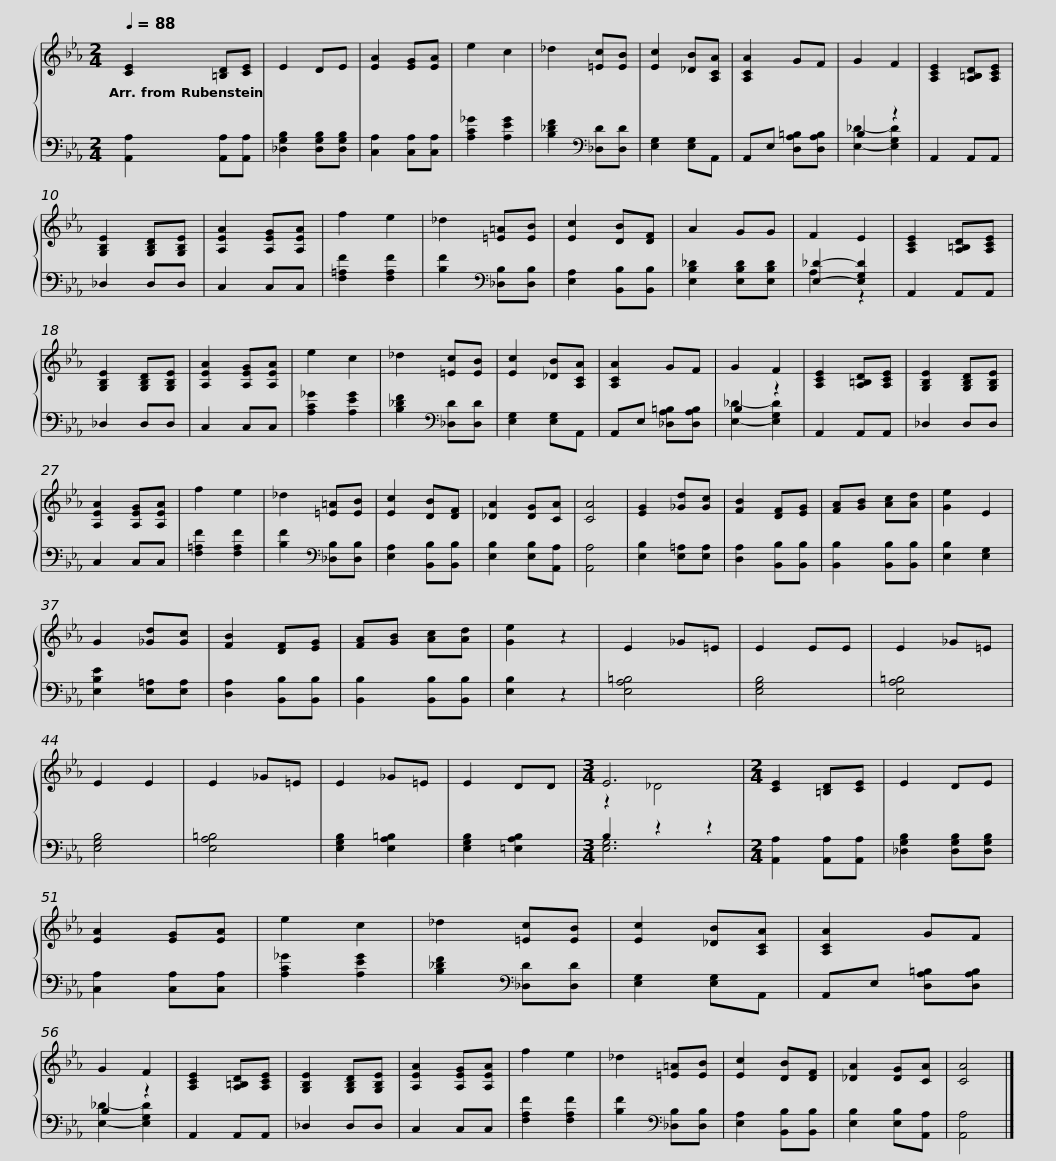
X:1
%%score { ( 1 4 ) | ( 2 3 ) }
L:1/8
Q:1/4=88
M:2/4
I:linebreak $
K:Eb
V:1 treble
V:4 treble
V:2 bass
V:3 bass
V:1
 [CE]2 [=B,D][CE] | E2 DE | [EA]2 [EG][EA] | e2 c2 | _d2 [=Ec][EB] | %5
 [Ec]2 [_DB][A,CA] | [A,CA]2 GF | G2 F2 |$ [A,CE]2 [A,=B,D][A,CE] | [G,B,E]2 [G,B,D][G,B,E] | %10
 [A,EA]2 [A,EG][A,EA] | f2 e2 | _d2 [=E=A][EB] | [Ec]2 [DB][DF] | A2 GG | %15
 F2 E2 | [A,CE]2 [A,=B,D][A,CE] |$ [G,B,E]2 [G,B,D][G,B,E] | [A,EA]2 [A,EG][A,EA] | e2 c2 | %20
 _d2 [=Ec][EB] | [Ec]2 [_DB][A,CA] | [A,CA]2 GF | G2 F2 | [A,CE]2 [A,=B,D][A,CE] | %25
 [G,B,E]2 [G,B,D][G,B,E] |$ [A,EA]2 [A,EG][A,EA] | f2 e2 | _d2 [=E=A][EB] | [Ec]2 [DB][DF] | %30
 [_DA]2 [DG][CA] | [CA]4 | [EG]2 [_Gd][Gc] | [FB]2 [DF][EG] | [FA][GB] [Ac][Ad] | %35
 [Ge]2 E2 | G2 [_Gd][Gc] |$ [FB]2 [DF][EG] | [FA][GB] [Ac][Ad] | [Ge]2 z2 | %40
 E2 _G=E | E2 EE | E2 _G=E | E2 E2 | E2 _G=E | %45
 E2 _G=E | E2 DD |$[M:3/4] E6 |[M:2/4] [CE]2 [=B,D][CE] | E2 DE | %50
 [EA]2 [EG][EA] | e2 c2 | _d2 [=Ec][EB] | [Ec]2 [_DB][A,CA] | [A,CA]2 GF | %55
 G2 F2 |$ [A,CE]2 [A,=B,D][A,CE] | [G,B,E]2 [G,B,D][G,B,E] | [A,EA]2 [A,EG][A,EA] | f2 e2 | %60
 _d2 [=E=A][EB] | [Ec]2 [DB][DF] | [_DA]2 [DG][CA] | [CA]4 |] %64
V:2
 [A,,A,]2 [A,,A,][A,,A,] | [_D,G,B,]2 [D,G,B,][D,G,B,] | [C,A,]2 [C,A,][C,A,] | [A,C_G]2 [A,EG]2 | [B,_DF]2[K:bass] [_D,D][D,D] | %5
 [E,G,]2 [E,G,]A,, | A,,E, [D,A,=B,][D,A,B,] | B,2 z2 |$ A,,2 A,,A,, | _D,2 D,D, | %10
 C,2 C,C, | [F,=A,F]2 [F,A,F]2 | [B,F]2[K:bass] [_D,B,][D,B,] | [E,A,]2 [B,,B,][B,,B,] | [E,B,_D]2 [E,B,D][E,B,D] | %15
 [E,_D]2- [E,G,D]2 | A,,2 A,,A,, |$ _D,2 D,D, | C,2 C,C, | [A,C_G]2 [A,EG]2 | %20
 [B,_DF]2[K:bass] [_D,D][D,D] | [E,G,]2 [E,G,]A,, | A,,E, [_D,A,=B,][D,A,B,] | B,2 z2 | A,,2 A,,A,, | %25
 _D,2 D,D, |$ C,2 C,C, | [F,=A,F]2 [F,A,F]2 | [B,F]2[K:bass] [_D,B,][D,B,] | [E,A,]2 [B,,B,][B,,B,] | %30
 [E,B,]2 [E,B,][A,,A,] | [A,,A,]4 | [E,B,]2 [E,=A,][E,A,] | [D,A,]2 [B,,B,][B,,B,] | [B,,B,]2 [B,,B,][B,,B,] | %35
 [E,B,]2 [E,G,]2 | [E,B,E]2 [E,=A,][E,A,] |$ [D,A,]2 [B,,B,][B,,B,] | [B,,B,]2 [B,,B,][B,,B,] | [E,B,]2 z2 | %40
 [E,A,=B,]4 | [E,G,B,]4 | [E,A,=B,]4 | [E,G,B,]4 | [E,A,=B,]4 | %45
 [E,G,B,]2 [E,A,=B,]2 | [E,G,B,]2 [=E,A,B,]2 |$[M:3/4] B,2 z2 z2 |[M:2/4] [A,,A,]2 [A,,A,][A,,A,] | [_D,G,B,]2 [D,G,B,][D,G,B,] | %50
 [C,A,]2 [C,A,][C,A,] | [A,C_G]2 [A,EG]2 | [B,_DF]2[K:bass] [_D,D][D,D] | [E,G,]2 [E,G,]A,, | A,,E, [D,A,=B,][D,A,B,] | %55
 B,2 z2 |$ A,,2 A,,A,, | _D,2 D,D, | C,2 C,C, | [F,A,F]2 [F,A,F]2 | %60
 [B,F]2[K:bass] [_D,B,][D,B,] | [E,A,]2 [B,,B,][B,,B,] | [E,B,]2 [E,B,][A,,A,] | [A,,A,]4 |] %64
V:3
 x4 | x4 | x4 | x4 | x2[K:bass] x2 | %5
 x4 | x4 | [E,_D]2- [E,G,D]2 |$ x4 | x4 | %10
 x4 | x4 | x2[K:bass] x2 | x4 | x4 | %15
 A,2 z2 | x4 |$ x4 | x4 | x4 | %20
 x2[K:bass] x2 | x4 | x4 | [E,_D]2- [E,G,D]2 | x4 | %25
 x4 |$ x4 | x4 | x2[K:bass] x2 | x4 | %30
 x4 | x4 | x4 | x4 | x4 | %35
 x4 | x4 |$ x4 | x4 | x4 | %40
 x4 | x4 | x4 | x4 | x4 | %45
 x4 | x4 |$[M:3/4] [E,G,]6 |[M:2/4] x4 | x4 | %50
 x4 | x4 | x2[K:bass] x2 | x4 | x4 | %55
 [E,_D]2- [E,G,D]2 |$ x4 | x4 | x4 | x4 | %60
 x2[K:bass] x2 | x4 | x4 | x4 |] %64
V:4
 x4 | x4 | x4 | x4 | x4 | %5
 x4 | x4 | x4 |$ x4 | x4 | %10
 x4 | x4 | x4 | x4 | x4 | %15
 x4 | x4 |$ x4 | x4 | x4 | %20
 x4 | x4 | x4 | x4 | x4 | %25
 x4 |$ x4 | x4 | x4 | x4 | %30
 x4 | x4 | x4 | x4 | x4 | %35
 x4 | x4 |$ x4 | x4 | x4 | %40
 x4 | x4 | x4 | x4 | x4 | %45
 x4 | x4 |$[M:3/4] z2 _D4 |[M:2/4] x4 | x4 | %50
 x4 | x4 | x4 | x4 | x4 | %55
 x4 |$ x4 | x4 | x4 | x4 | %60
 x4 | x4 | x4 | x4 |] %64
